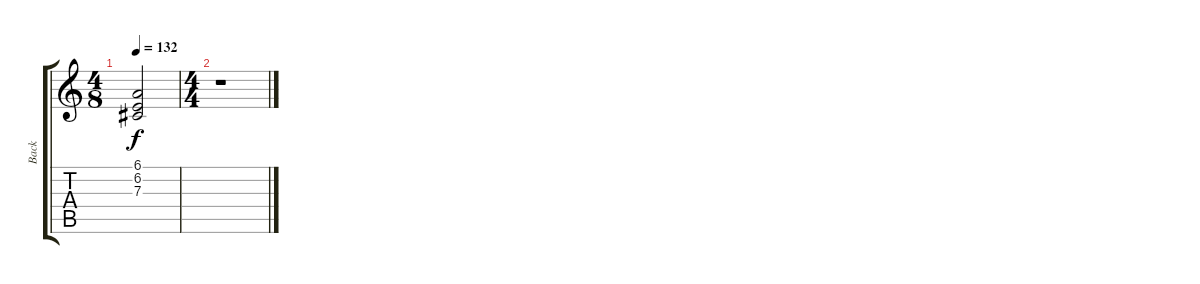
\track ("Back" "Back") {instrument altosax}
\staff {score tabs}
\tuning (Eb4 Bb3 Gb3 Db3 Ab2 Eb2) {hide}
\ts (4 8)
\tempo 132
\clef g2
\ks c
(6.1 6.2 7.3).2{dy f} |
\ts (4 4)
r.1
